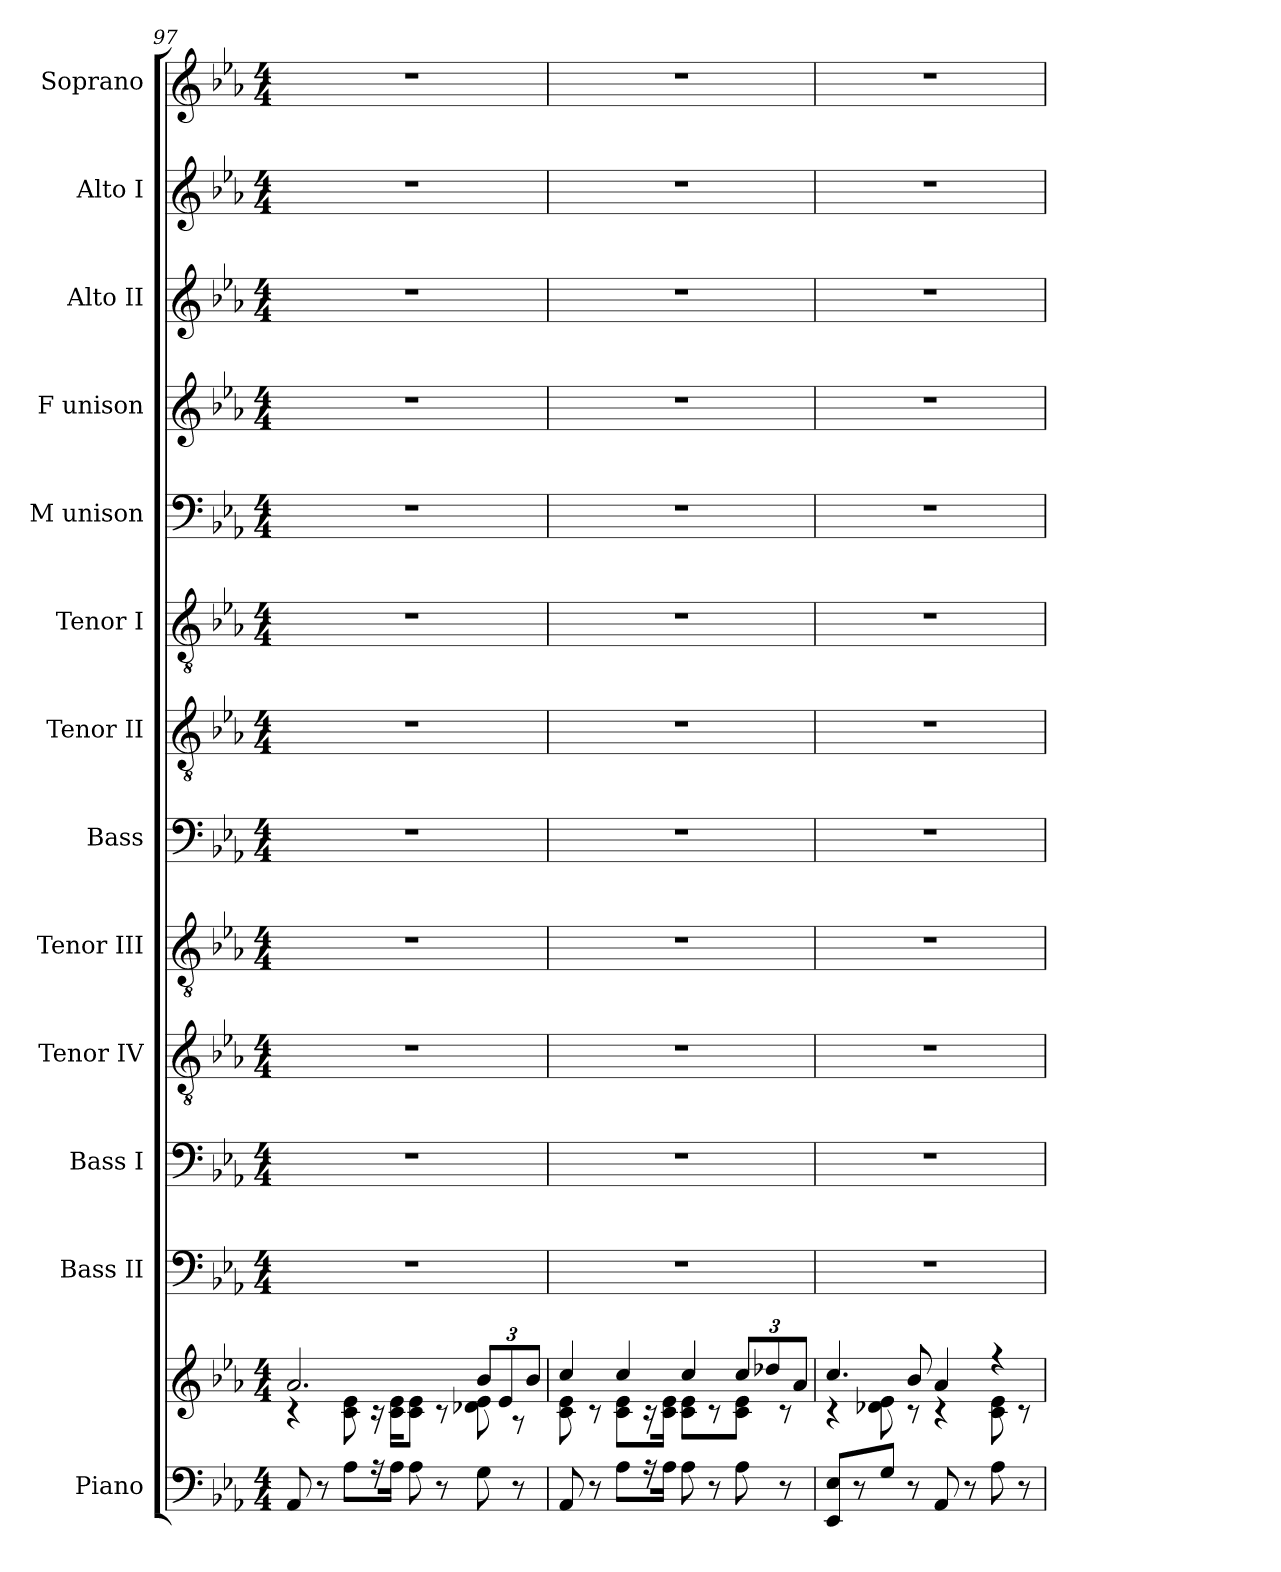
**kern	**kern	**kern	**kern	**kern	**kern	**kern	**kern	**kern	**kern	**kern	**kern	**kern	**kern
*part13	*part13	*part12	*part11	*part10	*part9	*part8	*part7	*part6	*part5	*part4	*part3	*part2	*part1
*staff14	*staff13	*staff12	*staff11	*staff10	*staff9	*staff8	*staff7	*staff6	*staff5	*staff4	*staff3	*staff2	*staff1
*I"Piano	*	*I"Bass II	*I"Bass I	*I"Tenor IV	*I"Tenor III	*I"Bass	*I"Tenor II	*I"Tenor I	*I"M unison	*I"F unison	*I"Alto II	*I"Alto I	*I"Soprano
*I'Pno.	*	*I'B.II	*I'B.I	*I'T.IV	*I'T.III	*I'B.	*I'T.II	*I'T.I	*I'M.u.	*I'F.u.	*I'A.II	*I'A.I	*I'S.
*clefF4	*clefG2	*clefF4	*clefF4	*clefGv2	*clefGv2	*clefF4	*clefGv2	*clefGv2	*clefF4	*clefG2	*clefG2	*clefG2	*clefG2
*k[b-e-a-]	*k[b-e-a-]	*k[b-e-a-]	*k[b-e-a-]	*k[b-e-a-]	*k[b-e-a-]	*k[b-e-a-]	*k[b-e-a-]	*k[b-e-a-]	*k[b-e-a-]	*k[b-e-a-]	*k[b-e-a-]	*k[b-e-a-]	*k[b-e-a-]
*M4/4	*M4/4	*M4/4	*M4/4	*M4/4	*M4/4	*M4/4	*M4/4	*M4/4	*M4/4	*M4/4	*M4/4	*M4/4	*M4/4
=97	=97	=97	=97	=97	=97	=97	=97	=97	=97	=97	=97	=97	=97
*	*^	*	*	*	*	*	*	*	*	*	*	*	*
8AA-/	2.a-/	4r	1r	1r	1r	1r	1r	1r	1r	1r	1r	1r	1r	1r
8r	.	.	.	.	.	.	.	.	.	.	.	.	.	.
8A-\L	.	8c\ 8e-\	.	.	.	.	.	.	.	.	.	.	.	.
16r	.	16r	.	.	.	.	.	.	.	.	.	.	.	.
16A-\Jk	.	16c\ 16e-\KL	.	.	.	.	.	.	.	.	.	.	.	.
8A-\	.	8c\ 8e-\J	.	.	.	.	.	.	.	.	.	.	.	.
8r	.	8r	.	.	.	.	.	.	.	.	.	.	.	.
*	*Xbrackettup	*	*	*	*	*	*	*	*	*	*	*	*	*
8G\	12b-/L	8d-X\ 8e-\	.	.	.	.	.	.	.	.	.	.	.	.
.	12e-/	.	.	.	.	.	.	.	.	.	.	.	.	.
8r	.	8r	.	.	.	.	.	.	.	.	.	.	.	.
.	12b-/J	.	.	.	.	.	.	.	.	.	.	.	.	.
=98	=98	=98	=98	=98	=98	=98	=98	=98	=98	=98	=98	=98	=98	=98
8AA-/	4cc/	8c\ 8e-\	1r	1r	1r	1r	1r	1r	1r	1r	1r	1r	1r	1r
8r	.	8r	.	.	.	.	.	.	.	.	.	.	.	.
8A-\L	4cc/	8c\ 8e-\L	.	.	.	.	.	.	.	.	.	.	.	.
16r	.	16r	.	.	.	.	.	.	.	.	.	.	.	.
16A-\Jk	.	16c\ 16e-\Jk	.	.	.	.	.	.	.	.	.	.	.	.
8A-\	4cc/	8c\ 8e-\L	.	.	.	.	.	.	.	.	.	.	.	.
8r	.	8r	.	.	.	.	.	.	.	.	.	.	.	.
8A-\	12cc/L	8c\ 8e-\J	.	.	.	.	.	.	.	.	.	.	.	.
.	12dd-X/	.	.	.	.	.	.	.	.	.	.	.	.	.
8r	.	8r	.	.	.	.	.	.	.	.	.	.	.	.
.	12a-/J	.	.	.	.	.	.	.	.	.	.	.	.	.
=99	=99	=99	=99	=99	=99	=99	=99	=99	=99	=99	=99	=99	=99	=99
8EE-/ 8E-/L	4.cc/	4r	1r	1r	1r	1r	1r	1r	1r	1r	1r	1r	1r	1r
8r	.	.	.	.	.	.	.	.	.	.	.	.	.	.
8G/J	.	8d-X\ 8e-\	.	.	.	.	.	.	.	.	.	.	.	.
8r	8b-/	8r	.	.	.	.	.	.	.	.	.	.	.	.
8AA-/	4a-/	4r	.	.	.	.	.	.	.	.	.	.	.	.
8r	.	.	.	.	.	.	.	.	.	.	.	.	.	.
8A-\	4r	8c\ 8e-\	.	.	.	.	.	.	.	.	.	.	.	.
8r	.	8r	.	.	.	.	.	.	.	.	.	.	.	.
*	*v	*v	*	*	*	*	*	*	*	*	*	*	*	*
=	=	=	=	=	=	=	=	=	=	=	=	=	=
*-	*-	*-	*-	*-	*-	*-	*-	*-	*-	*-	*-	*-	*-
